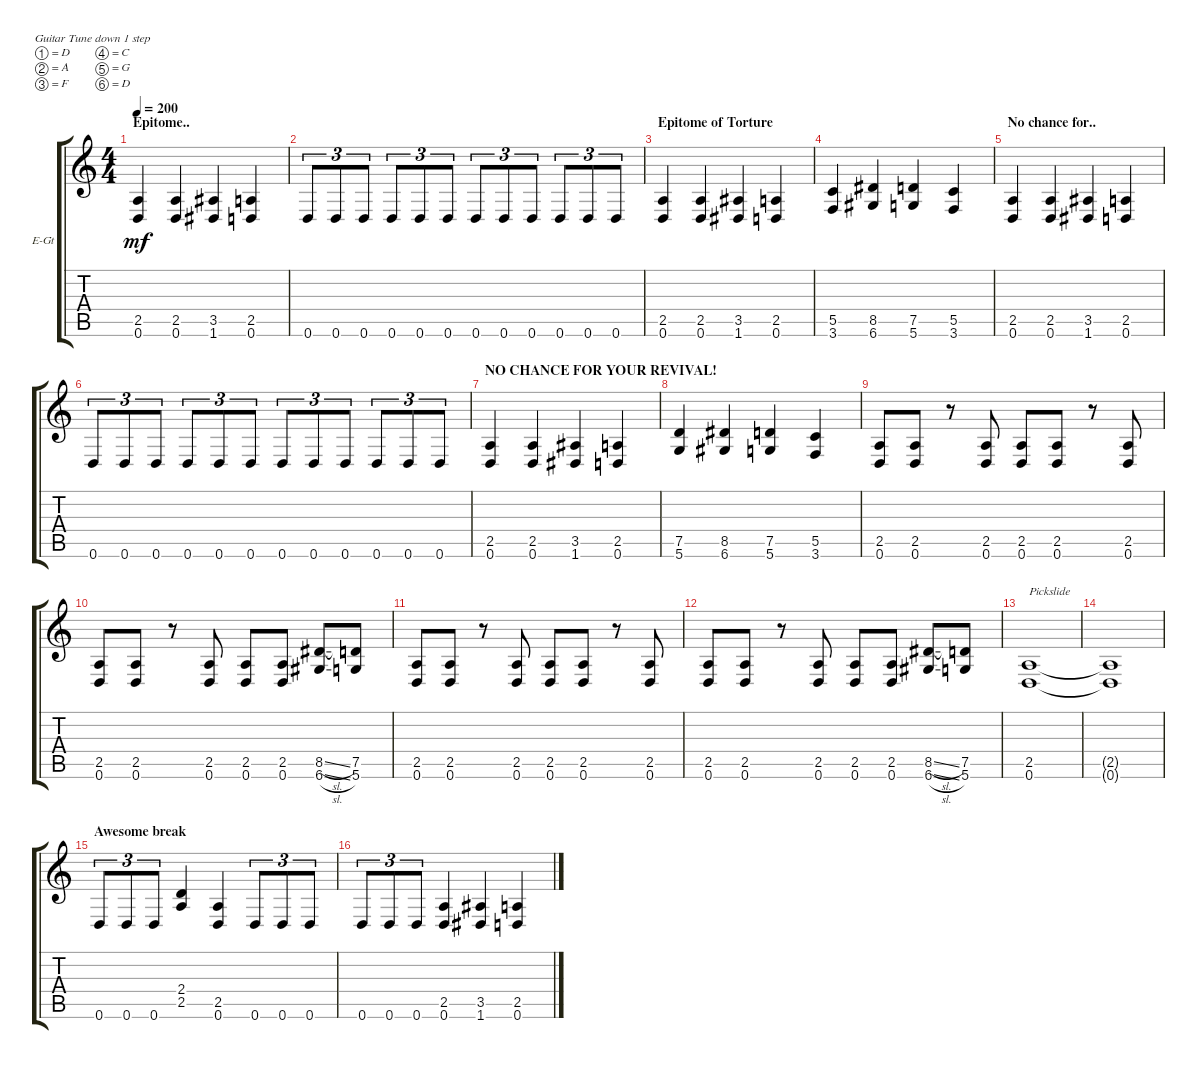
\defaultSystemsLayout 4
\bracketExtendMode groupsimilarinstruments
\firstSystemTrackNameOrientation horizontal
\otherSystemsTrackNameOrientation horizontal
\track ("Bernd Kost II" "E-Gt") {instrument distortionguitar}
\staff {score tabs}
\tuning (D4 A3 F3 C3 G2 D2)
\ts (4 4)
\section ("" "Epitome..")
\tempo 200
\clef g2
\ks c
(2.5 0.6).4{dy mf} (2.5 0.6).4 (1.6 3.5).4 (2.5 0.6).4 |
0.6.8{tu (3 2)} 0.6.8{tu (3 2)} 0.6.8{tu (3 2)} 0.6.8{tu (3 2)} 0.6.8{tu (3 2)} 0.6.8{tu (3 2)} 0.6.8{tu (3 2)} 0.6.8{tu (3 2)} 0.6.8{tu (3 2)} 0.6.8{tu (3 2)} 0.6.8{tu (3 2)} 0.6.8{tu (3 2)} |
\section ("" "Epitome of Torture")
(2.5 0.6).4 (2.5 0.6).4 (1.6 3.5).4 (2.5 0.6).4 |
(3.6 5.5).4 (6.6 8.5).4 (7.5 5.6).4 (3.6 5.5).4 |
\section ("" "No chance for..")
(2.5 0.6).4 (2.5 0.6).4 (1.6 3.5).4 (2.5 0.6).4 |
0.6.8{tu (3 2)} 0.6.8{tu (3 2)} 0.6.8{tu (3 2)} 0.6.8{tu (3 2)} 0.6.8{tu (3 2)} 0.6.8{tu (3 2)} 0.6.8{tu (3 2)} 0.6.8{tu (3 2)} 0.6.8{tu (3 2)} 0.6.8{tu (3 2)} 0.6.8{tu (3 2)} 0.6.8{tu (3 2)} |
\section ("" "NO CHANCE FOR YOUR REVIVAL!")
(2.5 0.6).4 (2.5 0.6).4 (1.6 3.5).4 (2.5 0.6).4 |
(5.6 7.5).4 (6.6 8.5).4 (7.5 5.6).4 (3.6 5.5).4 |
(2.5 0.6).8 (2.5 0.6).8 r.8 (2.5 0.6).8 (0.6 2.5).8 (2.5 0.6).8 r.8 (2.5 0.6).8 |
(2.5 0.6).8 (2.5 0.6).8 r.8 (2.5 0.6).8 (0.6 2.5).8 (2.5 0.6).8 (6.6{sl} 8.5{sl}).8 (7.5 5.6).8 |
(2.5 0.6).8 (2.5 0.6).8 r.8 (2.5 0.6).8 (0.6 2.5).8 (2.5 0.6).8 r.8 (2.5 0.6).8 |
(2.5 0.6).8 (2.5 0.6).8 r.8 (2.5 0.6).8 (0.6 2.5).8 (2.5 0.6).8 (6.6{sl} 8.5{sl}).8 (7.5 5.6).8 |
(0.6 2.5).1{txt "Pickslide"} |
(0.6{t} 2.5{t}).1 |
\section ("" "Awesome break")
0.6.8{tu (3 2)} 0.6.8{tu (3 2)} 0.6.8{tu (3 2)} (2.5 2.4).4 (2.5 0.6).4 0.6.8{tu (3 2)} 0.6.8{tu (3 2)} 0.6.8{tu (3 2)} |
0.6.8{tu (3 2)} 0.6.8{tu (3 2)} 0.6.8{tu (3 2)} (2.5 0.6).4 (1.6 3.5).4 (2.5 0.6).4
